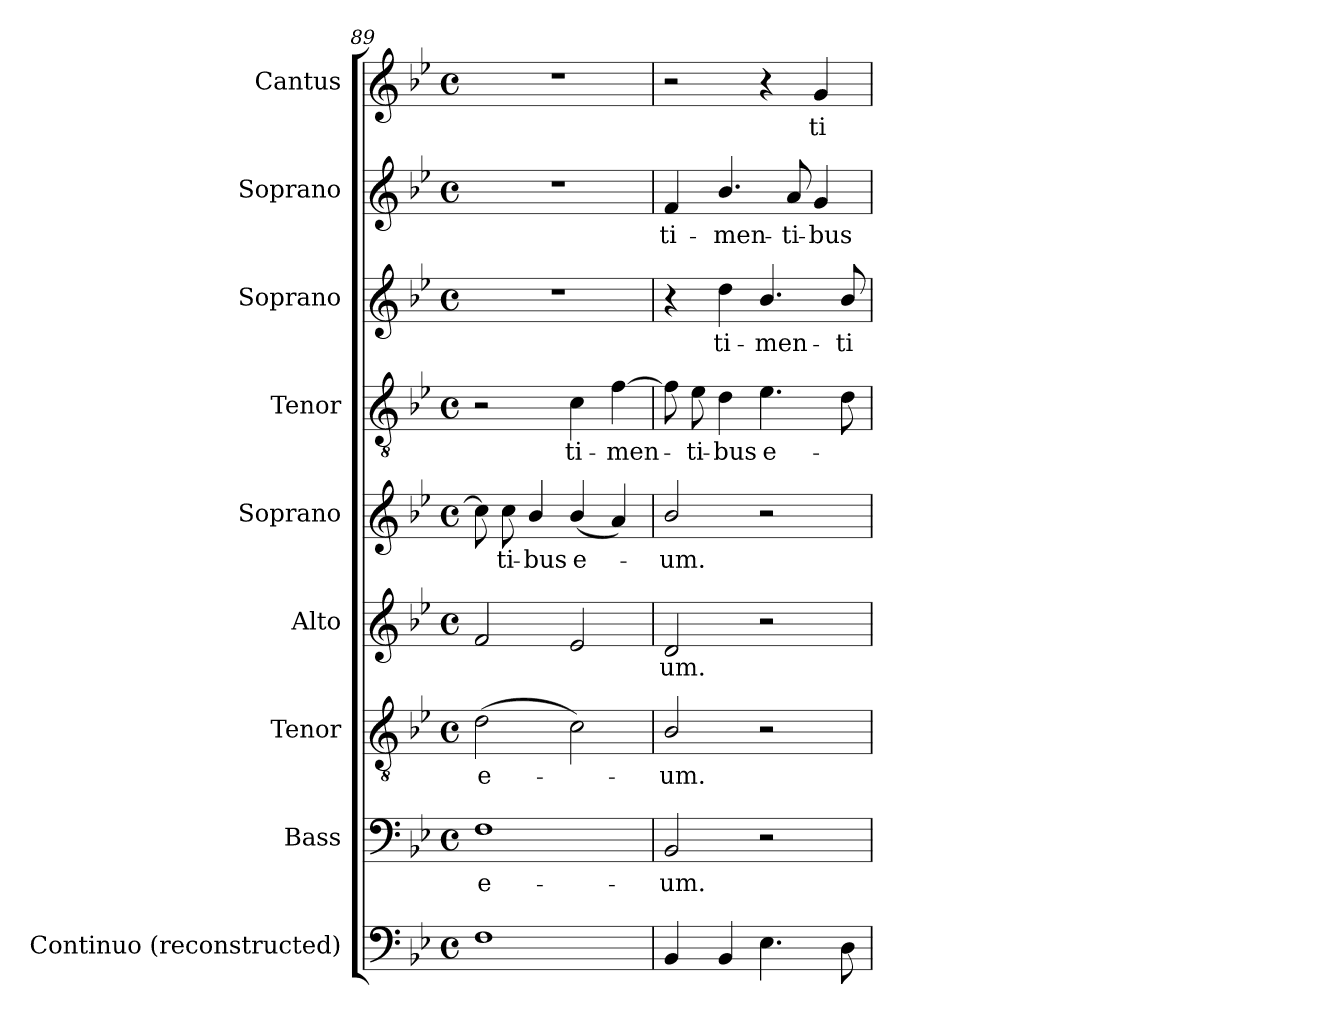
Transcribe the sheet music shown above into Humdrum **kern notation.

**kern	**kern	**text	**kern	**text	**kern	**text	**kern	**text	**kern	**text	**kern	**text	**kern	**text	**kern	**text
*part9	*part8	*part8	*part7	*part7	*part6	*part6	*part5	*part5	*part4	*part4	*part3	*part3	*part2	*part2	*part1	*part1
*staff9	*staff8	*staff8	*staff7	*staff7	*staff6	*staff6	*staff5	*staff5	*staff4	*staff4	*staff3	*staff3	*staff2	*staff2	*staff1	*staff1
*I"Continuo (reconstructed)	*I"Bass	*	*I"Tenor	*	*I"Alto	*	*I"Soprano	*	*I"Tenor	*	*I"Soprano	*	*I"Soprano	*	*I"Cantus	*
*I'Cont.	*I'B.	*	*I'T.	*	*I'A.	*	*I'S.	*	*I'T.	*	*I'S.	*	*I'S.	*	*	*
*clefF4	*clefF4	*	*clefGv2	*	*clefG2	*	*clefG2	*	*clefGv2	*	*clefG2	*	*clefG2	*	*clefG2	*
*	*	*	*ITrd7c12	*	*	*	*	*	*ITrd7c12	*	*	*	*	*	*	*
*k[b-e-]	*k[b-e-]	*	*k[b-e-]	*	*k[b-e-]	*	*k[b-e-]	*	*k[b-e-]	*	*k[b-e-]	*	*k[b-e-]	*	*k[b-e-]	*
*g:	*g:	*	*g:	*	*g:	*	*g:	*	*g:	*	*g:	*	*g:	*	*g:	*
*M4/4	*M4/4	*	*M4/4	*	*M4/4	*	*M4/4	*	*M4/4	*	*M4/4	*	*M4/4	*	*M4/4	*
*met(c)	*met(c)	*	*met(c)	*	*met(c)	*	*met(c)	*	*met(c)	*	*met(c)	*	*met(c)	*	*met(c)	*
=89	=89	=89	=89	=89	=89	=89	=89	=89	=89	=89	=89	=89	=89	=89	=89	=89
!	!	!LO:LY:b:color=#000000	!	!	!	!	!	!	!	!	!	!	!	!	!	!
!	!	!	!	!LO:LY:b:color=#000000	!	!	!	!	!	!	!	!	!	!	!	!
1Fi	1Fi	e-	(2Di\	e-	2fi/	.	8cci\]	.	2r	.	1r	.	1r	.	1r	.
!	!	!	!	!	!	!	!	!LO:LY:b:color=#000000	!	!	!	!	!	!	!	!
.	.	.	.	.	.	.	8cci\	-ti-	.	.	.	.	.	.	.	.
!	!	!	!	!	!	!	!	!LO:LY:b:color=#000000	!	!	!	!	!	!	!	!
.	.	.	.	.	.	.	4b-i/	-bus	.	.	.	.	.	.	.	.
!	!	!	!	!	!	!	!	!LO:LY:b:color=#000000	!	!	!	!	!	!	!	!
!	!	!	!	!	!	!	!	!	!	!LO:LY:b:color=#000000	!	!	!	!	!	!
.	.	.	2Ci\)	.	2e-i/	.	(4b-i/	e-	4Ci\	ti-	.	.	.	.	.	.
!	!	!	!	!	!	!	!	!	!	!LO:LY:b:color=#000000	!	!	!	!	!	!
.	.	.	.	.	.	.	4ai/)	.	[4Fi\	-men-	.	.	.	.	.	.
!!LO:LB:g=z
=90	=90	=90	=90	=90	=90	=90	=90	=90	=90	=90	=90	=90	=90	=90	=90	=90
!	!	!LO:LY:b:color=#000000	!	!	!	!	!	!	!	!	!	!	!	!	!	!
!	!	!	!	!LO:LY:b:color=#000000	!	!	!	!	!	!	!	!	!	!	!	!
!	!	!	!	!	!	!LO:LY:b:color=#000000	!	!	!	!	!	!	!	!	!	!
!	!	!	!	!	!	!	!	!LO:LY:b:color=#000000	!	!	!	!	!	!	!	!
!	!	!	!	!	!	!	!	!	!	!	!	!	!	!LO:LY:b:color=#000000	!	!
4BB-i/	2BB-i/	-um.	2BB-i/	-um.	2di/	-um.	2b-i/	-um.	8Fi\]	.	4r	.	4fi/	ti-	2r	.
!	!	!	!	!	!	!	!	!	!	!LO:LY:b:color=#000000	!	!	!	!	!	!
.	.	.	.	.	.	.	.	.	8E-i\	-ti-	.	.	.	.	.	.
!	!	!	!	!	!	!	!	!	!	!LO:LY:b:color=#000000	!	!	!	!	!	!
!	!	!	!	!	!	!	!	!	!	!	!	!LO:LY:b:color=#000000	!	!	!	!
!	!	!	!	!	!	!	!	!	!	!	!	!	!	!LO:LY:b:color=#000000	!	!
4BB-i/	.	.	.	.	.	.	.	.	4Di\	-bus	4ddi\	ti-	4.b-i/	-men-	.	.
!	!	!	!	!	!	!	!	!	!	!LO:LY:b:color=#000000	!	!	!	!	!	!
!	!	!	!	!	!	!	!	!	!	!	!	!LO:LY:b:color=#000000	!	!	!	!
4.E-i\	2r	.	2r	.	2r	.	2r	.	4.E-i\	e-	4.b-i/	-men-	.	.	4r	.
!	!	!	!	!	!	!	!	!	!	!	!	!	!	!LO:LY:b:color=#000000	!	!
.	.	.	.	.	.	.	.	.	.	.	.	.	8ai/	-ti-	.	.
!	!	!	!	!	!	!	!	!	!	!	!	!	!	!LO:LY:b:color=#000000	!	!
!	!	!	!	!	!	!	!	!	!	!	!	!	!	!	!	!LO:LY:b:color=#000000
.	.	.	.	.	.	.	.	.	.	.	.	.	4gi/	-bus	4gi/	ti-
!	!	!	!	!	!	!	!	!	!	!	!	!LO:LY:b:color=#000000	!	!	!	!
8Di\	.	.	.	.	.	.	.	.	8Di\	.	8b-i/	-ti-	.	.	.	.
=	=	=	=	=	=	=	=	=	=	=	=	=	=	=	=	=
*-	*-	*-	*-	*-	*-	*-	*-	*-	*-	*-	*-	*-	*-	*-	*-	*-
